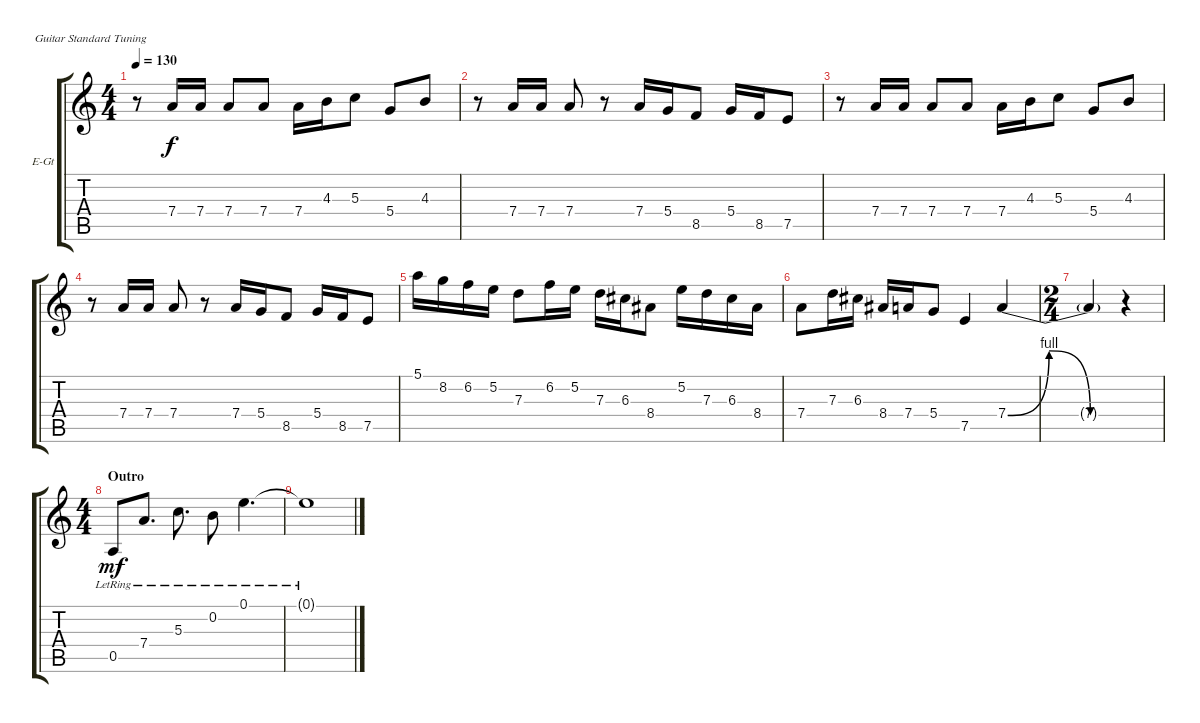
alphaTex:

\defaultSystemsLayout 4
\bracketExtendMode groupsimilarinstruments
\firstSystemTrackNameOrientation horizontal
\otherSystemsTrackNameOrientation horizontal
\track ("Marty Friedman " "E-Gt") {instrument distortionguitar}
\staff {score tabs}
\tuning (E4 B3 G3 D3 A2 E2)
\ts (4 4)
\tempo 130
\clef g2
\ks c
r.8{dy f} 7.4.16 7.4.16 7.4.8 7.4.8 7.4.16 4.3.16 5.3.8 5.4.8 4.3.8 |
r.8 7.4.16 7.4.16 7.4.8 r.8 7.4.16 5.4.16 8.5.8 5.4.16 8.5.16 7.5.8 |
r.8 7.4.16 7.4.16 7.4.8 7.4.8 7.4.16 4.3.16 5.3.8 5.4.8 4.3.8 |
r.8 7.4.16 7.4.16 7.4.8 r.8 7.4.16 5.4.16 8.5.8 5.4.16 8.5.16 7.5.8 |
5.1.16 8.2.16 6.2.16 5.2.16 7.3.8 6.2.16 5.2.16 7.3.16 6.3.16 8.4.8 5.2.16 7.3.16 6.3.16 8.4.16 |
7.4.8 7.3.16 6.3.16 8.4.16 7.4.16 5.4.8 7.5.4 7.4{be (bendrelease 0 0 30 4 30 4 60 0)}.4 |
\ts (2 4)
7.4{be (hold 0 0 60 0) t}.4 r.4 |
\ts (4 4)
\section ("" "Outro")
0.5{lr}.8{dy mf} 7.4{lr}.8{d} 5.3{lr}.8{d} 0.2{lr}.8 0.1{lr}.4{d} |
0.1{lr t}.1
